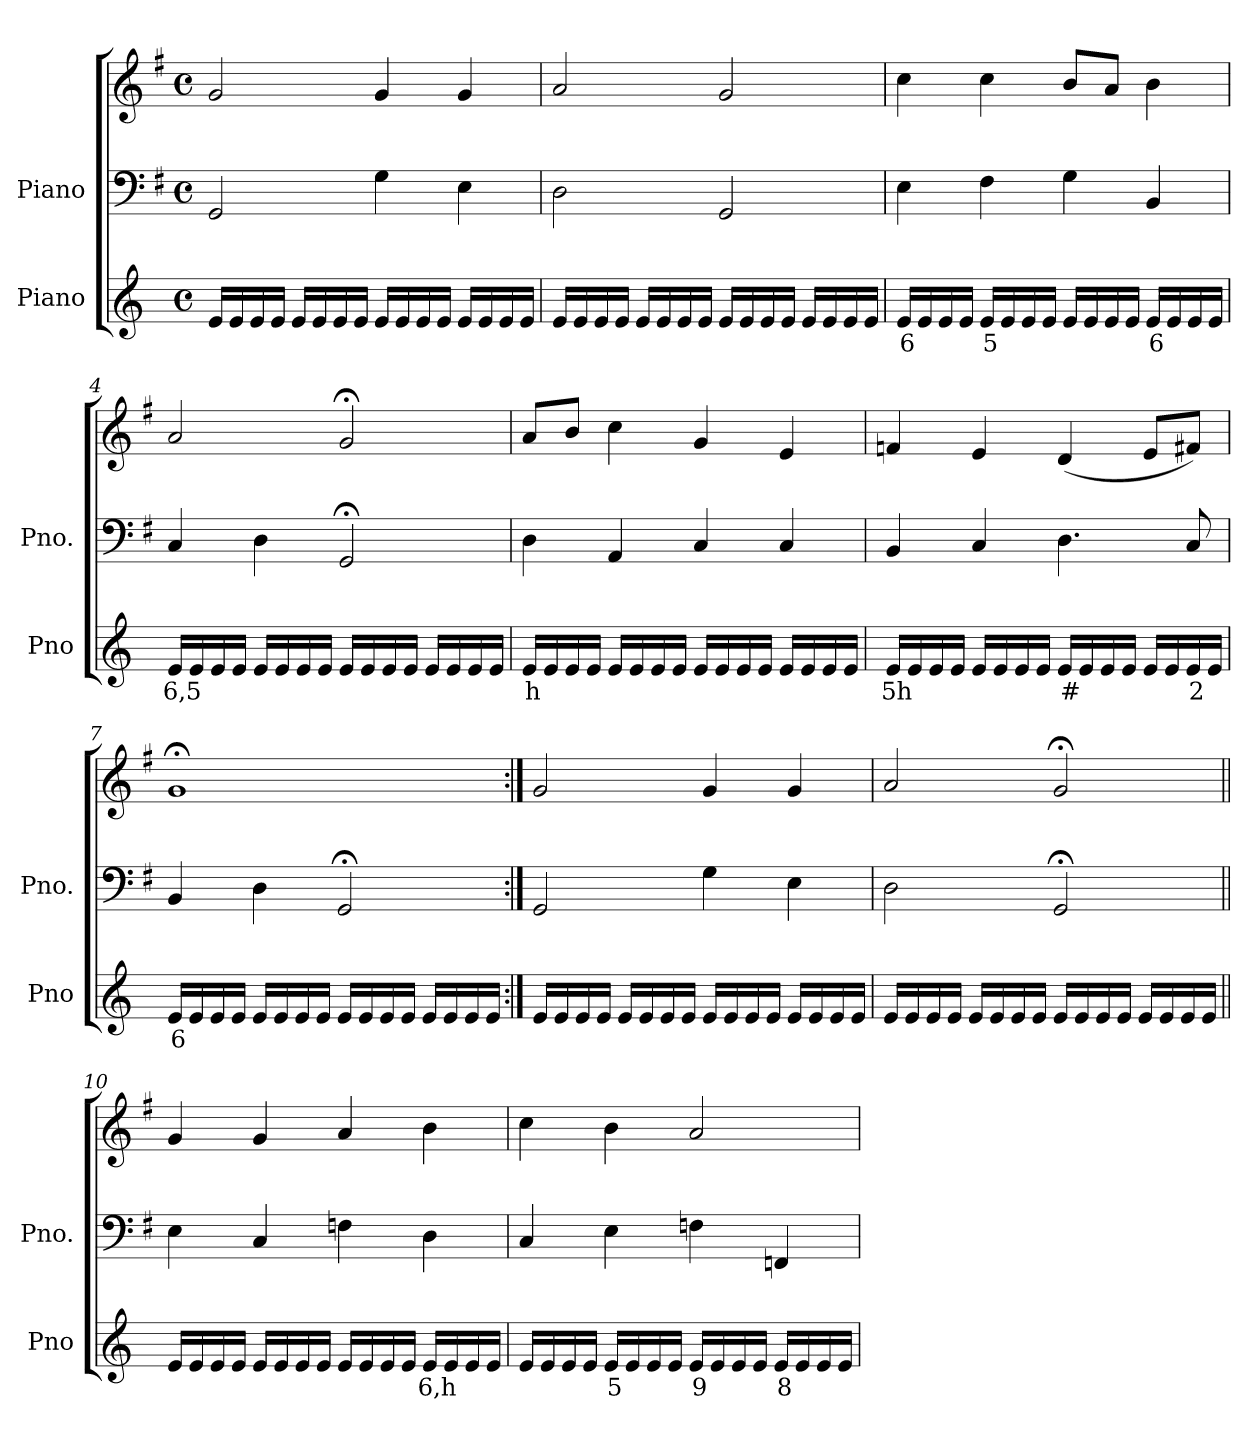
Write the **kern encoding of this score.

**kern	**text	**kern	**kern
*part2	*part2	*part1	*part1
*staff3	*staff3	*staff2	*staff1
*I"Piano	*	*I"Piano	*
*I'Pno	*	*I'Pno.	*
*clefG2	*	*clefF4	*clefG2
*k[]	*	*k[f#]	*k[f#]
*M4/4	*	*M4/4	*M4/4
*met(c)	*	*met(c)	*met(c)
=1	=1	=1	=1
16e/LL	.	2GG/	2g/
16e/	.	.	.
16e/	.	.	.
16e/JJ	.	.	.
16e/LL	.	.	.
16e/	.	.	.
16e/	.	.	.
16e/JJ	.	.	.
16e/LL	.	4G\	4g/
16e/	.	.	.
16e/	.	.	.
16e/JJ	.	.	.
16e/LL	.	4E\	4g/
16e/	.	.	.
16e/	.	.	.
16e/JJ	.	.	.
=2	=2	=2	=2
16e/LL	.	2D\	2a/
16e/	.	.	.
16e/	.	.	.
16e/JJ	.	.	.
16e/LL	.	.	.
16e/	.	.	.
16e/	.	.	.
16e/JJ	.	.	.
16e/LL	.	2GG/	2g/
16e/	.	.	.
16e/	.	.	.
16e/JJ	.	.	.
16e/LL	.	.	.
16e/	.	.	.
16e/	.	.	.
16e/JJ	.	.	.
=3	=3	=3	=3
!	!LO:LY:b	!	!
16e/LL	6	4E\	4cc\
16e/	.	.	.
16e/	.	.	.
16e/JJ	.	.	.
!	!LO:LY:b	!	!
16e/LL	5	4F#\	4cc\
16e/	.	.	.
16e/	.	.	.
16e/JJ	.	.	.
16e/LL	.	4G\	8b/L
16e/	.	.	.
16e/	.	.	8a/J
16e/JJ	.	.	.
!	!LO:LY:b	!	!
16e/LL	6	4BB/	4b\
16e/	.	.	.
16e/	.	.	.
16e/JJ	.	.	.
=4	=4	=4	=4
!	!LO:LY:b	!	!
16e/LL	6,5	4C/	2a/
16e/	.	.	.
16e/	.	.	.
16e/JJ	.	.	.
16e/LL	.	4D\	.
16e/	.	.	.
16e/	.	.	.
16e/JJ	.	.	.
16e/LL	.	2GG;</	2g;</
16e/	.	.	.
16e/	.	.	.
16e/JJ	.	.	.
16e/LL	.	.	.
16e/	.	.	.
16e/	.	.	.
16e/JJ	.	.	.
=5	=5	=5	=5
!	!LO:LY:b	!	!
16e/LL	h	4D\	8a/L
16e/	.	.	.
16e/	.	.	8b/J
16e/JJ	.	.	.
16e/LL	.	4AA/	4cc\
16e/	.	.	.
16e/	.	.	.
16e/JJ	.	.	.
16e/LL	.	4C/	4g/
16e/	.	.	.
16e/	.	.	.
16e/JJ	.	.	.
16e/LL	.	4C/	4e/
16e/	.	.	.
16e/	.	.	.
16e/JJ	.	.	.
=6	=6	=6	=6
!	!LO:LY:b	!	!
16e/LL	5h	4BB/	4fn/
16e/	.	.	.
16e/	.	.	.
16e/JJ	.	.	.
16e/LL	.	4C/	4e/
16e/	.	.	.
16e/	.	.	.
16e/JJ	.	.	.
!	!LO:LY:b	!	!
16e/LL	#	4.D\	(<4d/
16e/	.	.	.
16e/	.	.	.
16e/JJ	.	.	.
16e/LL	.	.	8e/L
16e/	.	.	.
!	!LO:LY:b	!	!
16e/	2	8C/	8f#X/J)
16e/JJ	.	.	.
=7	=7	=7	=7
!	!LO:LY:b	!	!
16e/LL	6	4BB/	1g;<
16e/	.	.	.
16e/	.	.	.
16e/JJ	.	.	.
!	!LO:LY:b	!	!
16e/LL	_	4D\	.
16e/	.	.	.
16e/	.	.	.
16e/JJ	.	.	.
16e/LL	.	2GG;</	.
16e/	.	.	.
16e/	.	.	.
16e/JJ	.	.	.
16e/LL	.	.	.
16e/	.	.	.
16e/	.	.	.
16e/JJ	.	.	.
=8:|!	=8:|!	=8:|!	=8:|!
16e/LL	.	2GG/	2g/
16e/	.	.	.
16e/	.	.	.
16e/JJ	.	.	.
16e/LL	.	.	.
16e/	.	.	.
16e/	.	.	.
16e/JJ	.	.	.
16e/LL	.	4G\	4g/
16e/	.	.	.
16e/	.	.	.
16e/JJ	.	.	.
16e/LL	.	4E\	4g/
16e/	.	.	.
16e/	.	.	.
16e/JJ	.	.	.
=9	=9	=9	=9
16e/LL	.	2D\	2a/
16e/	.	.	.
16e/	.	.	.
16e/JJ	.	.	.
16e/LL	.	.	.
16e/	.	.	.
16e/	.	.	.
16e/JJ	.	.	.
16e/LL	.	2GG;</	2g;</
16e/	.	.	.
16e/	.	.	.
16e/JJ	.	.	.
16e/LL	.	.	.
16e/	.	.	.
16e/	.	.	.
16e/JJ	.	.	.
=10||	=10||	=10||	=10||
16e/LL	.	4E\	4g/
16e/	.	.	.
16e/	.	.	.
16e/JJ	.	.	.
16e/LL	.	4C/	4g/
16e/	.	.	.
16e/	.	.	.
16e/JJ	.	.	.
16e/LL	.	4Fn\	4a/
16e/	.	.	.
16e/	.	.	.
16e/JJ	.	.	.
!	!LO:LY:b	!	!
16e/LL	6,h	4D\	4b\
16e/	.	.	.
16e/	.	.	.
16e/JJ	.	.	.
=11	=11	=11	=11
16e/LL	.	4C/	4cc\
16e/	.	.	.
16e/	.	.	.
16e/JJ	.	.	.
!	!LO:LY:b	!	!
16e/LL	5	4E\	4b\
16e/	.	.	.
16e/	.	.	.
16e/JJ	.	.	.
!	!LO:LY:b	!	!
16e/LL	9	4Fn\	2a/
16e/	.	.	.
16e/	.	.	.
16e/JJ	.	.	.
!	!LO:LY:b	!	!
16e/LL	8	4FFn/	.
16e/	.	.	.
16e/	.	.	.
16e/JJ	.	.	.
=	=	=	=
*-	*-	*-	*-
